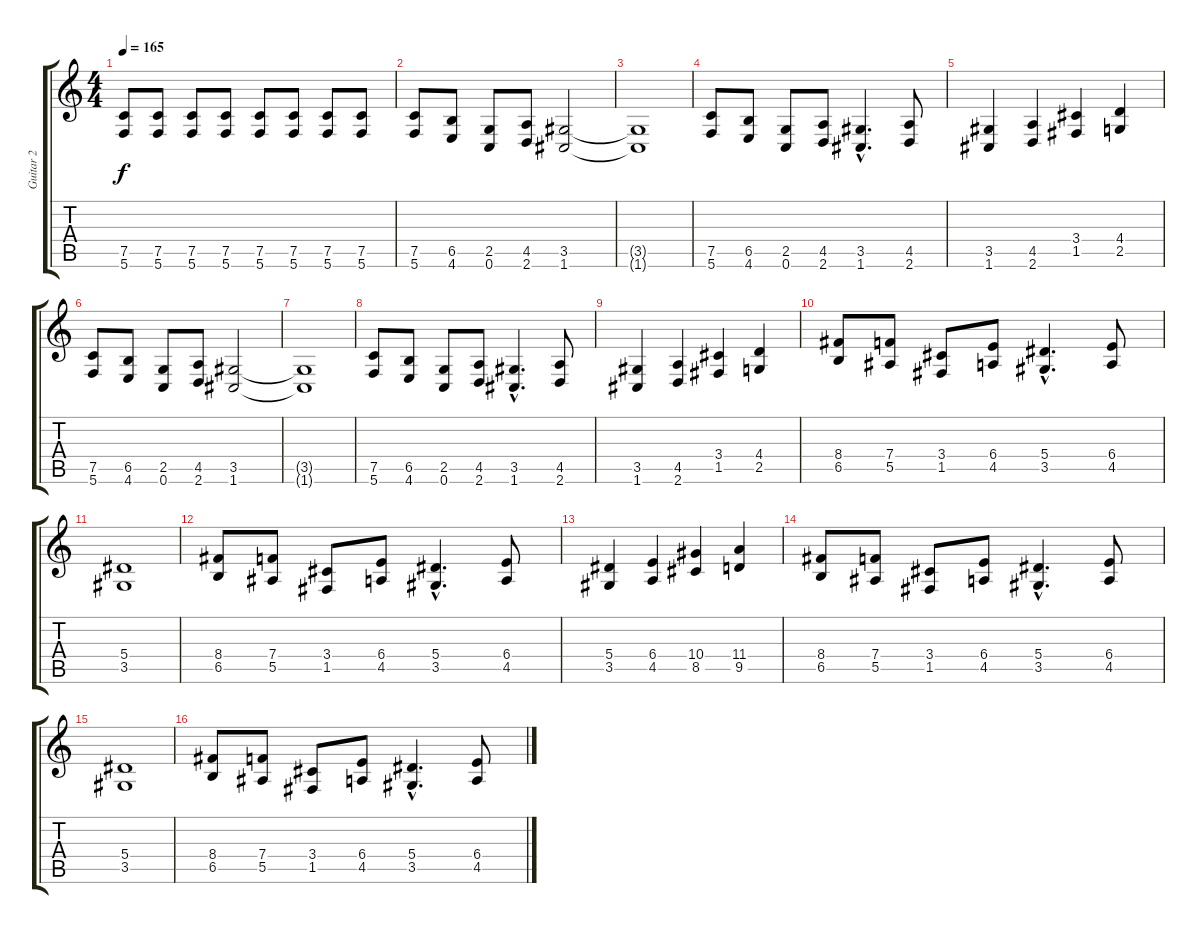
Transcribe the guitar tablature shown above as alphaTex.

\track ("Guitar 2" "Guitar 2") {instrument distortionguitar}
\staff {score tabs}
\tuning (C4 G3 Eb3 Bb2 F2 C2) {hide}
\ts (4 4)
\tempo 165
\clef g2
\ks c
(7.5 5.6).8{dy f} (7.5 5.6).8 (7.5 5.6).8 (7.5 5.6).8 (7.5 5.6).8 (7.5 5.6).8 (7.5 5.6).8 (7.5 5.6).8 |
(7.5 5.6).8 (6.5 4.6).8 (2.5 0.6).8 (4.5 2.6).8 (3.5 1.6).2 |
(3.5{t} 1.6{t}).1 |
(7.5 5.6).8 (6.5 4.6).8 (2.5 0.6).8 (4.5 2.6).8 (3.5{hac} 1.6{hac}).4{d} (4.5 2.6).8 |
(3.5 1.6).4 (4.5 2.6).4 (3.4 1.5).4 (4.4 2.5).4 |
(7.5 5.6).8 (6.5 4.6).8 (2.5 0.6).8 (4.5 2.6).8 (3.5 1.6).2 |
(3.5{t} 1.6{t}).1 |
(7.5 5.6).8 (6.5 4.6).8 (2.5 0.6).8 (4.5 2.6).8 (3.5{hac} 1.6{hac}).4{d} (4.5 2.6).8 |
(3.5 1.6).4 (4.5 2.6).4 (3.4 1.5).4 (4.4 2.5).4 |
(8.4 6.5).8 (7.4 5.5).8 (3.4 1.5).8 (6.4 4.5).8 (5.4{hac} 3.5{hac}).4{d} (6.4 4.5).8 |
(5.4 3.5).1 |
(8.4 6.5).8 (7.4 5.5).8 (3.4 1.5).8 (6.4 4.5).8 (5.4{hac} 3.5{hac}).4{d} (6.4 4.5).8 |
(5.4 3.5).4 (6.4 4.5).4 (10.4 8.5).4 (11.4 9.5).4 |
(8.4 6.5).8 (7.4 5.5).8 (3.4 1.5).8 (6.4 4.5).8 (5.4{hac} 3.5{hac}).4{d} (6.4 4.5).8 |
(5.4 3.5).1 |
(8.4 6.5).8 (7.4 5.5).8 (3.4 1.5).8 (6.4 4.5).8 (5.4{hac} 3.5{hac}).4{d} (6.4 4.5).8
